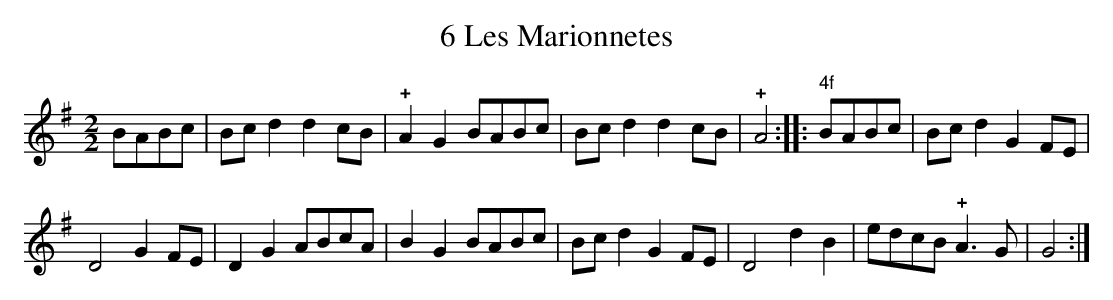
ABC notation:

X:1
T: 6 Les Marionnetes
M: 2/2
L: 1/8
K: G
BABc |\
Bcd2 d2cB | !+!A2G2 BABc |\
Bcd2 d2cB | !+!A4 :|\
|: "4f"BABc |\
Bcd2 G2FE |
D4 G2FE |\
D2G2 ABcA | B2G2 BABc |\
Bcd2 G2FE | D4 d2B2 |\
edcB !+!A3G | G4 :|
